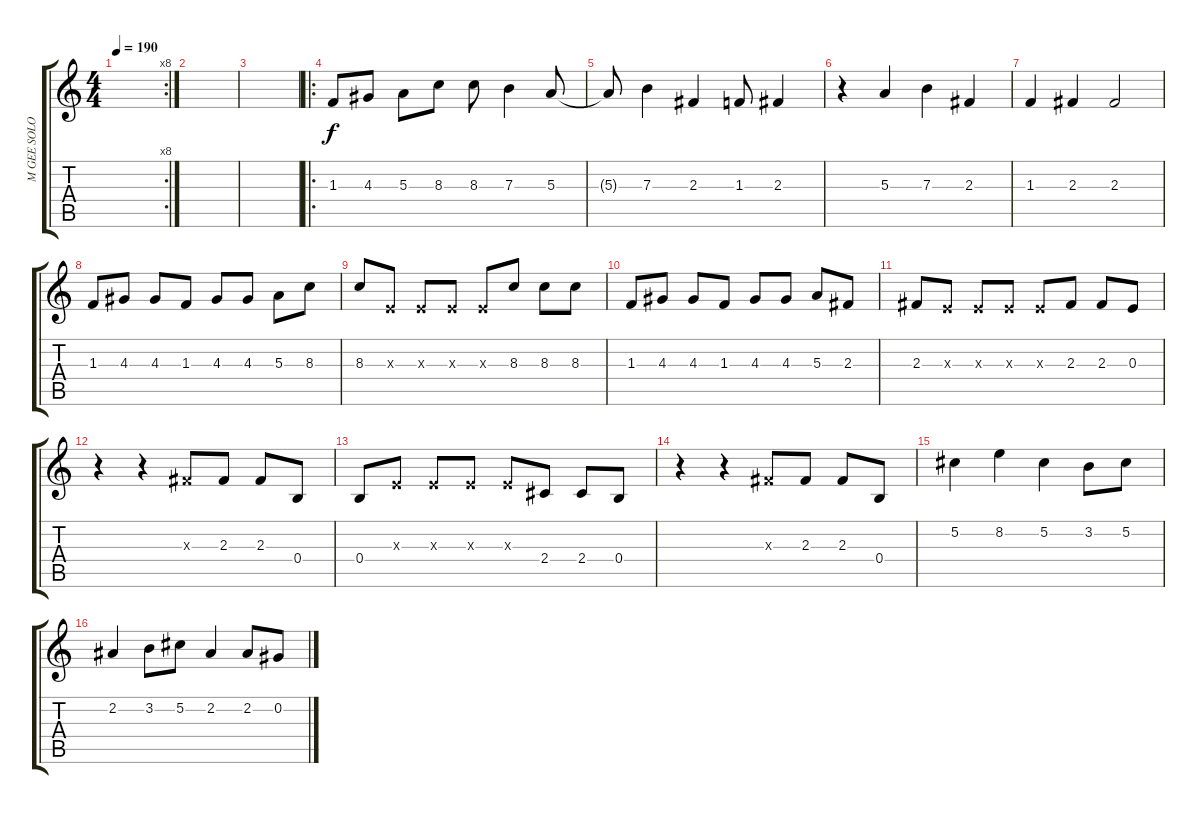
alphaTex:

\track ("M GEE SOLO" "M GEE SOLO") {instrument overdrivenguitar}
\staff {score tabs}
\tuning (Db4 Ab3 E3 B2 Gb2 B1) {hide}
\rc 8
\ts (4 4)
\tempo 190
\clef g2
\ks c
|
|
|
\ro
1.3.8{volume 15 balance 0 instrument distortionguitar} 4.3.8 5.3.8 8.3.8 8.3.8 7.3.4 5.3.8 |
5.3{t}.8 7.3.4 2.3.4 1.3.8 2.3.4 |
r.4 5.3.4 7.3.4 2.3.4 |
1.3.4 2.3.4 2.3.2 |
1.3.8 4.3.8 4.3.8 1.3.8 4.3.8 4.3.8 5.3.8 8.3.8 |
8.3.8 0.3{x}.8 0.3{x}.8 0.3{x}.8 0.3{x}.8 8.3.8 8.3.8 8.3.8 |
1.3.8 4.3.8 4.3.8 1.3.8 4.3.8 4.3.8 5.3.8 2.3.8 |
2.3.8 0.3{x}.8 0.3{x}.8 0.3{x}.8 0.3{x}.8 2.3.8 2.3.8 0.3.8 |
r.4 r.4 2.3{x}.8 2.3.8 2.3.8 0.4.8 |
0.4.8 0.3{x}.8 0.3{x}.8 0.3{x}.8 0.3{x}.8 2.4.8 2.4.8 0.4.8 |
r.4 r.4 2.3{x}.8 2.3.8 2.3.8 0.4.8 |
5.2.4 8.2.4 5.2.4 3.2.8 5.2.8 |
2.2.4 3.2.8 5.2.8 2.2.4 2.2.8 0.2.8
